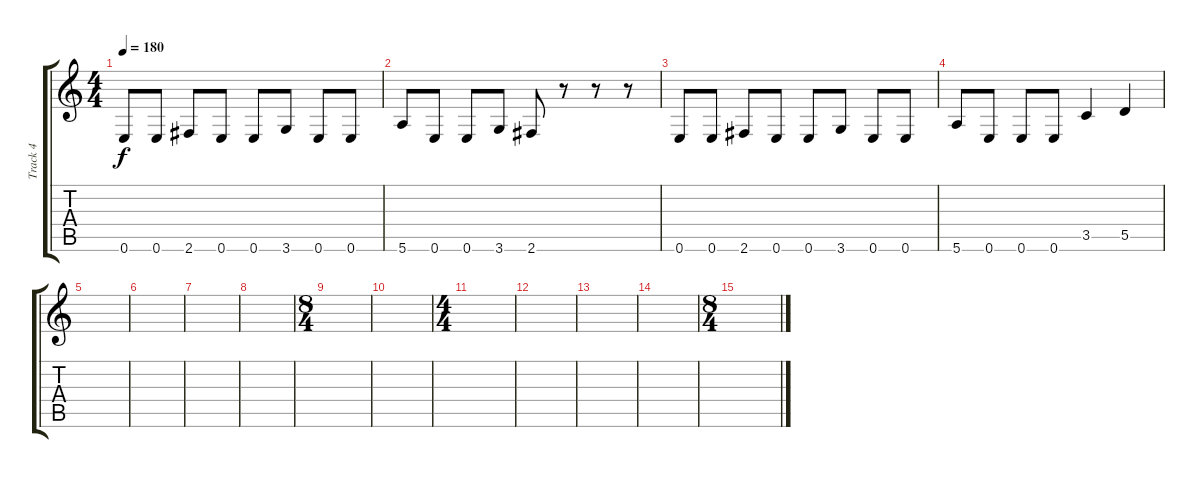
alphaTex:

\track ("Track 4" "Track 4") {instrument electricbasspick}
\staff {score tabs}
\tuning (E4 B3 G3 D3 A2 E2) {hide}
\ts (4 4)
\tempo 180
\clef g2
\ks c
0.6.8{dy f instrument electricbasspick} 0.6.8 2.6.8 0.6.8 0.6.8 3.6.8 0.6.8 0.6.8 |
5.6.8 0.6.8 0.6.8 3.6.8 2.6.8 r.8 r.8 r.8 |
0.6.8 0.6.8 2.6.8 0.6.8 0.6.8 3.6.8 0.6.8 0.6.8 |
5.6.8 0.6.8 0.6.8 0.6.8 3.5.4 5.5.4 |
|
|
|
|
\ts (8 4)
|
|
\ts (4 4)
|
|
|
|
\ts (8 4)
